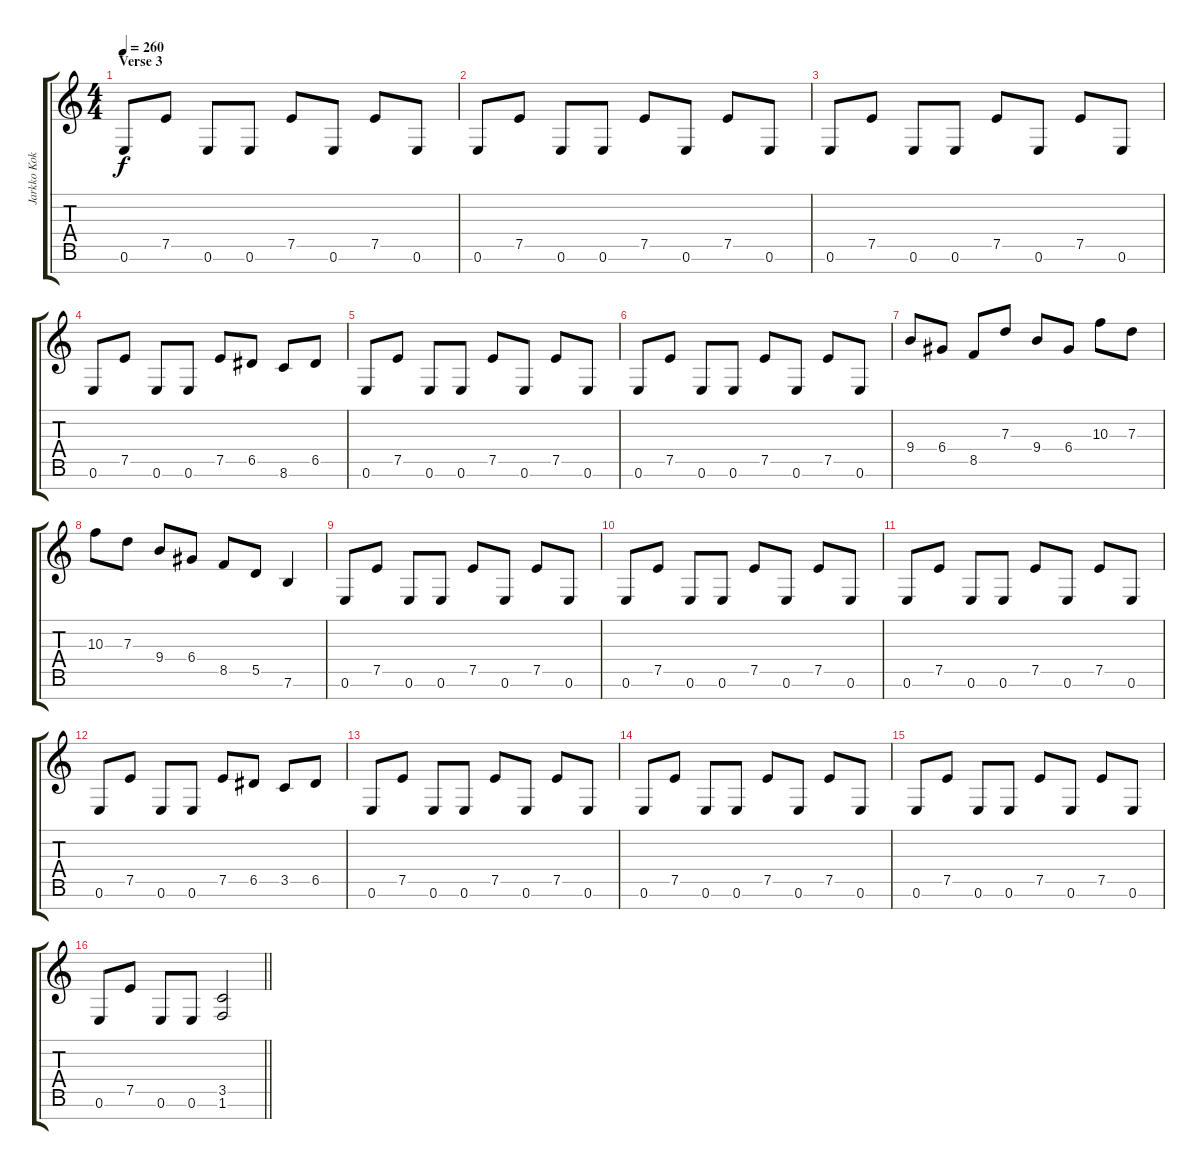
\track ("Jarkko Kokko (guitar)" "Jarkko Kok") {instrument distortionguitar}
\staff {score tabs}
\tuning (E4 B3 G3 D3 A2 E2 B1) {hide}
\ts (4 4)
\section ("" "Verse 3")
\tempo 260
\clef g2
\ks aminor
0.6.8{dy f} 7.5.8 0.6.8 0.6.8 7.5.8 0.6.8 7.5.8 0.6.8 |
0.6.8 7.5.8 0.6.8 0.6.8 7.5.8 0.6.8 7.5.8 0.6.8 |
0.6.8 7.5.8 0.6.8 0.6.8 7.5.8 0.6.8 7.5.8 0.6.8 |
0.6.8 7.5.8 0.6.8 0.6.8 7.5.8 6.5.8 8.6.8 6.5.8 |
0.6.8 7.5.8 0.6.8 0.6.8 7.5.8 0.6.8 7.5.8 0.6.8 |
0.6.8 7.5.8 0.6.8 0.6.8 7.5.8 0.6.8 7.5.8 0.6.8 |
9.4.8 6.4.8 8.5.8 7.3.8 9.4.8 6.4.8 10.3.8 7.3.8 |
10.3.8 7.3.8 9.4.8 6.4.8 8.5.8 5.5.8 7.6.4 |
0.6.8 7.5.8 0.6.8 0.6.8 7.5.8 0.6.8 7.5.8 0.6.8 |
0.6.8 7.5.8 0.6.8 0.6.8 7.5.8 0.6.8 7.5.8 0.6.8 |
0.6.8 7.5.8 0.6.8 0.6.8 7.5.8 0.6.8 7.5.8 0.6.8 |
0.6.8 7.5.8 0.6.8 0.6.8 7.5.8 6.5.8 3.5.8 6.5.8 |
0.6.8 7.5.8 0.6.8 0.6.8 7.5.8 0.6.8 7.5.8 0.6.8 |
0.6.8 7.5.8 0.6.8 0.6.8 7.5.8 0.6.8 7.5.8 0.6.8 |
0.6.8 7.5.8 0.6.8 0.6.8 7.5.8 0.6.8 7.5.8 0.6.8 |
\barLineRight lightlight
0.6.8 7.5.8 0.6.8 0.6.8 (3.5 1.6).2
